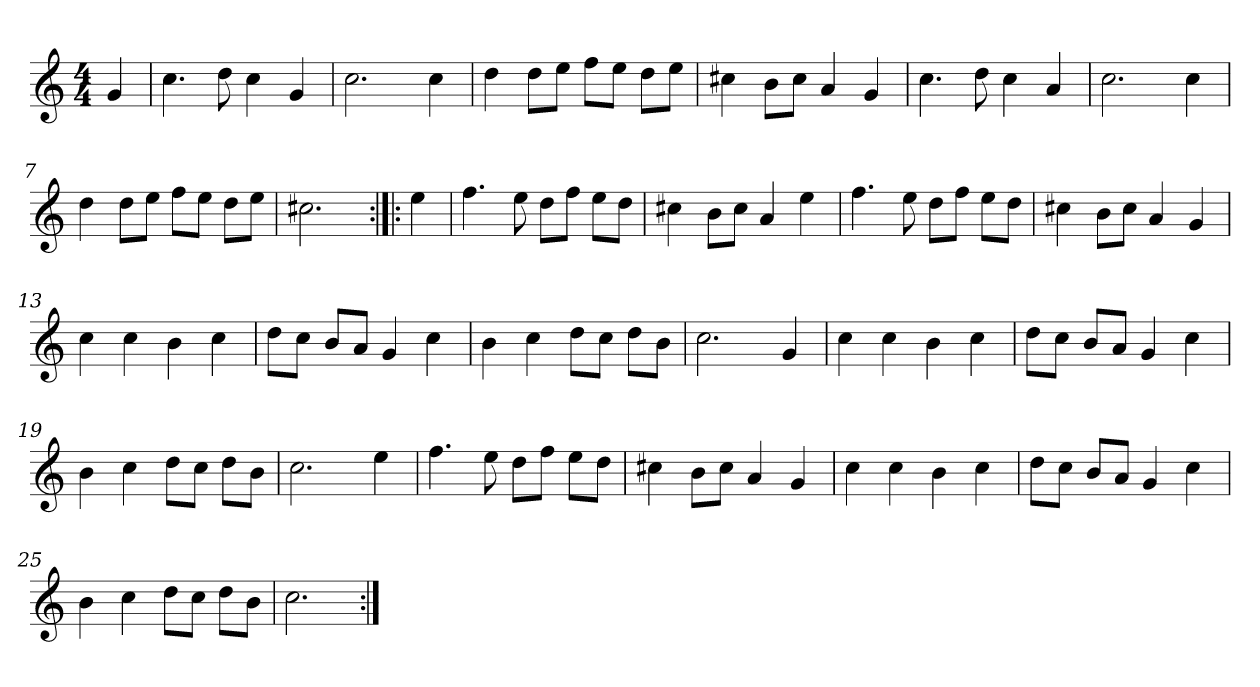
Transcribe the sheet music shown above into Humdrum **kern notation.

**kern
*part1
*staff1
*clefG2
*k[]
*C:
*M4/4
*MM120
=
4g
=1
4.cc
8dd
4cc
4g
=2
2.cc
4cc
=3
4dd
8dd\L
8ee\J
8ff\L
8ee\J
8dd\L
8ee\J
=4
4cc#X
8b\L
8cc#\J
4a
4g
=5
4.cc
8dd
4cc
4a
=6
2.cc
4cc
=7
4dd
8dd\L
8ee\J
8ff\L
8ee\J
8dd\L
8ee\J
=8
2.cc#X
=:|!|:
4ee
=9
4.ff
8ee
8dd\L
8ff\J
8ee\L
8dd\J
=10
4cc#X
8b\L
8cc#\J
4a
4ee
=11
4.ff
8ee
8dd\L
8ff\J
8ee\L
8dd\J
=12
4cc#X
8b\L
8cc#\J
4a
4g
=13
4cc
4cc
4b
4cc
=14
8dd\L
8cc\J
8b/L
8a/J
4g
4cc
=15
4b
4cc
8dd\L
8cc\J
8dd\L
8b\J
=16
2.cc
4g
=17
4cc
4cc
4b
4cc
=18
8dd\L
8cc\J
8b/L
8a/J
4g
4cc
=19
4b
4cc
8dd\L
8cc\J
8dd\L
8b\J
=20
2.cc
4ee
=21
4.ff
8ee
8dd\L
8ff\J
8ee\L
8dd\J
=22
4cc#X
8b\L
8cc#\J
4a
4g
=23
4cc
4cc
4b
4cc
=24
8dd\L
8cc\J
8b/L
8a/J
4g
4cc
=25
4b
4cc
8dd\L
8cc\J
8dd\L
8b\J
=26
2.cc
=:|!
*-
